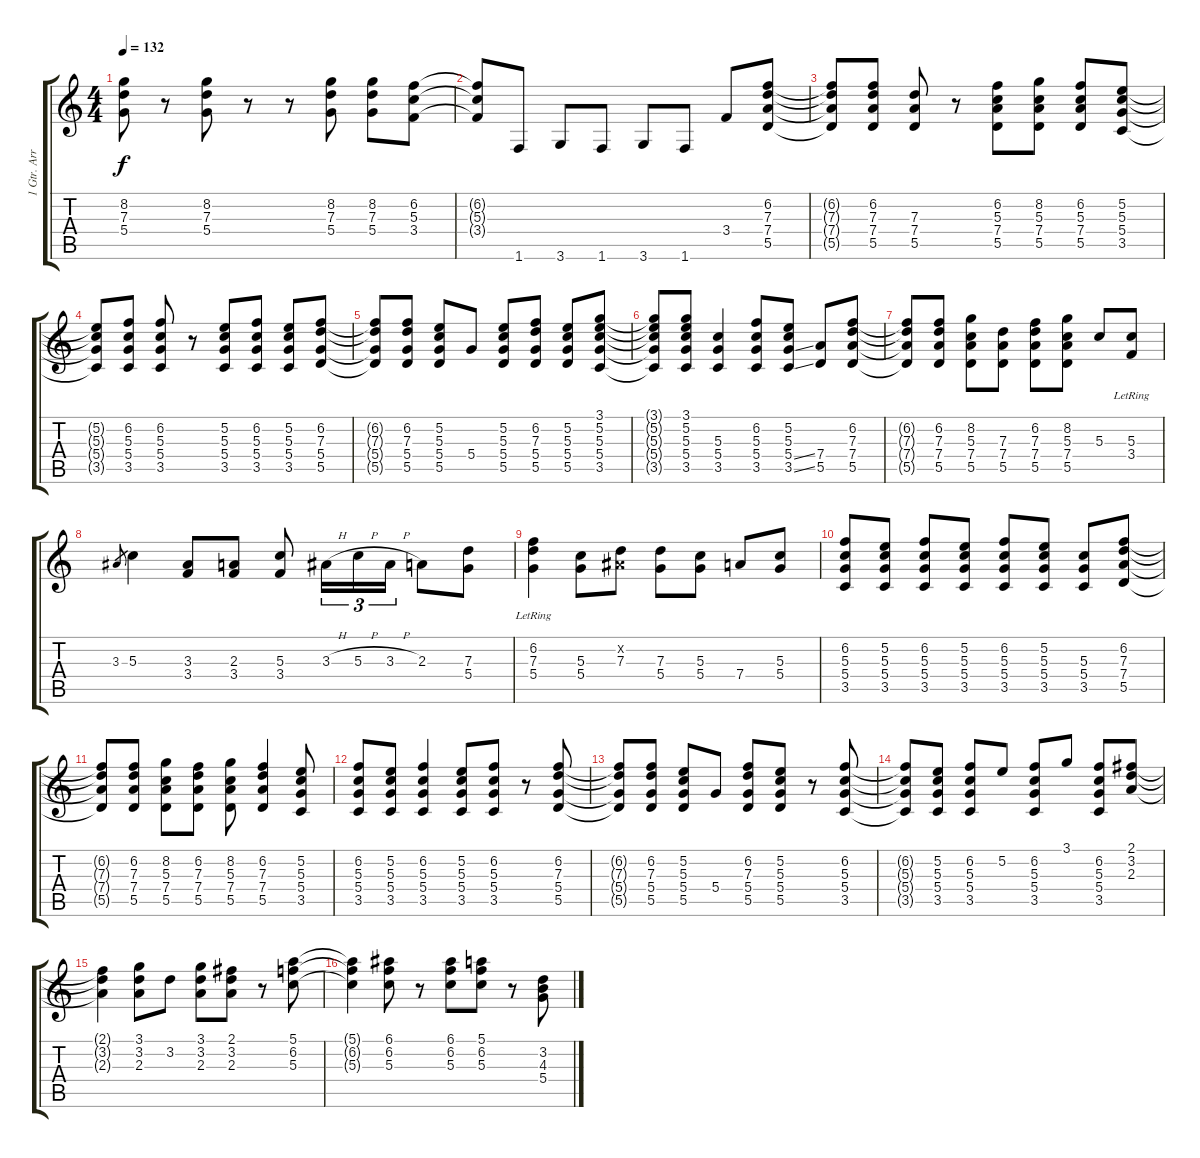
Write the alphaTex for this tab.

\track ("1 Gtr. Arr." "1 Gtr. Arr") {instrument overdrivenguitar}
\staff {score tabs}
\tuning (E4 B3 G3 D3 A2 E2) {hide}
\ts (4 4)
\tempo 132
\clef g2
\ks c
(8.2 7.3 5.4).8{dy f} r.8 (8.2 7.3 5.4).8 r.8 r.8 (8.2 7.3 5.4).8 (8.2 7.3 5.4).8 (6.2 5.3 3.4).8 |
(6.2{t} 5.3{t} 3.4{t}).8 1.6.8 3.6.8 1.6.8 3.6.8 1.6.8 3.4.8 (6.2 7.3 7.4 5.5).8 |
(6.2{t} 7.3{t} 7.4{t} 5.5{t}).8 (6.2 7.3 7.4 5.5).8 (7.3 7.4 5.5).8 r.8 (6.2 5.3 7.4 5.5).8 (8.2 5.3 7.4 5.5).8 (6.2 5.3 7.4 5.5).8 (5.2 5.3 5.4 3.5).8 |
(5.2{t} 5.3{t} 5.4{t} 3.5{t}).8 (6.2 5.3 5.4 3.5).8 (6.2 5.3 5.4 3.5).8 r.8 (5.2 5.3 5.4 3.5).8 (6.2 5.3 5.4 3.5).8 (5.2 5.3 5.4 3.5).8 (6.2 7.3 5.4 5.5).8 |
(6.2{t} 7.3{t} 5.4{t} 5.5{t}).8 (6.2 7.3 5.4 5.5).8 (5.2 5.3 5.4 5.5).8 5.4.8 (5.2 5.3 5.4 5.5).8 (6.2 7.3 5.4 5.5).8 (5.2 5.3 5.4 5.5).8 (3.1 5.2 5.3 5.4 3.5).8 |
(3.1{t} 5.2{t} 5.3{t} 5.4{t} 3.5{t}).8 (3.1 5.2 5.3 5.4 3.5).8 (5.3 5.4 3.5).4 (6.2 5.3 5.4 3.5).8 (5.2 5.3 5.4{ss} 3.5{ss}).8 (7.4 5.5).8 (6.2 7.3 7.4 5.5).8 |
(6.2{t} 7.3{t} 7.4{t} 5.5{t}).8 (6.2 7.3 7.4 5.5).8 (8.2 5.3 7.4 5.5).8 (7.3 7.4 5.5).8 (6.2 7.3 7.4 5.5).8 (8.2 5.3 7.4 5.5).8 5.3.8 (5.3 3.4{lr}).8 |
3.3.8{gr} 5.3.4 (3.3 3.4).8 (2.3 3.4).8 (5.3 3.4).8 3.3{h}.16{tu (3 2)} 5.3{h}.16{tu (3 2)} 3.3{h}.16{tu (3 2)} 2.3.8 (7.3 5.4).8 |
(6.2{lr} 7.3 5.4).4 (5.3 5.4).8 (-1.2{x} 7.3).8 (7.3 5.4).8 (5.3 5.4).8 7.4.8 (5.3 5.4).8 |
(6.2 5.3 5.4 3.5).8 (5.2 5.3 5.4 3.5).8 (6.2 5.3 5.4 3.5).8 (5.2 5.3 5.4 3.5).8 (6.2 5.3 5.4 3.5).8 (5.2 5.3 5.4 3.5).8 (5.3 5.4 3.5).8 (6.2 7.3 7.4 5.5).8 |
(6.2{t} 7.3{t} 7.4{t} 5.5{t}).8 (6.2 7.3 7.4 5.5).8 (8.2 5.3 7.4 5.5).8 (6.2 7.3 7.4 5.5).8 (8.2 5.3 7.4 5.5).8 (6.2 7.3 7.4 5.5).4 (5.2 5.3 5.4 3.5).8 |
(6.2 5.3 5.4 3.5).8 (5.2 5.3 5.4 3.5).8 (6.2 5.3 5.4 3.5).4 (5.2 5.3 5.4 3.5).8 (6.2 5.3 5.4 3.5).8 r.8 (6.2 7.3 5.4 5.5).8 |
(6.2{t} 7.3{t} 5.4{t} 5.5{t}).8 (6.2 7.3 5.4 5.5).8 (5.2 5.3 5.4 5.5).8 5.4.8 (6.2 7.3 5.4 5.5).8 (5.2 5.3 5.4 5.5).8 r.8 (6.2 5.3 5.4 3.5).8 |
(6.2{t} 5.3{t} 5.4{t} 3.5{t}).8 (5.2 5.3 5.4 3.5).8 (6.2 5.3 5.4 3.5).8 5.2.8 (6.2 5.3 5.4 3.5).8 3.1.8 (6.2 5.3 5.4 3.5).8 (2.1 3.2 2.3).8 |
(2.1{t} 3.2{t} 2.3{t}).4 (3.1 3.2 2.3).8 3.2.8 (3.1 3.2 2.3).8 (2.1 3.2 2.3).8 r.8 (5.1 6.2 5.3).8 |
(5.1{t} 6.2{t} 5.3{t}).4 (6.1 6.2 5.3).8 r.8 (6.1 6.2 5.3).8 (5.1 6.2 5.3).8 r.8 (3.2 4.3 5.4).8
